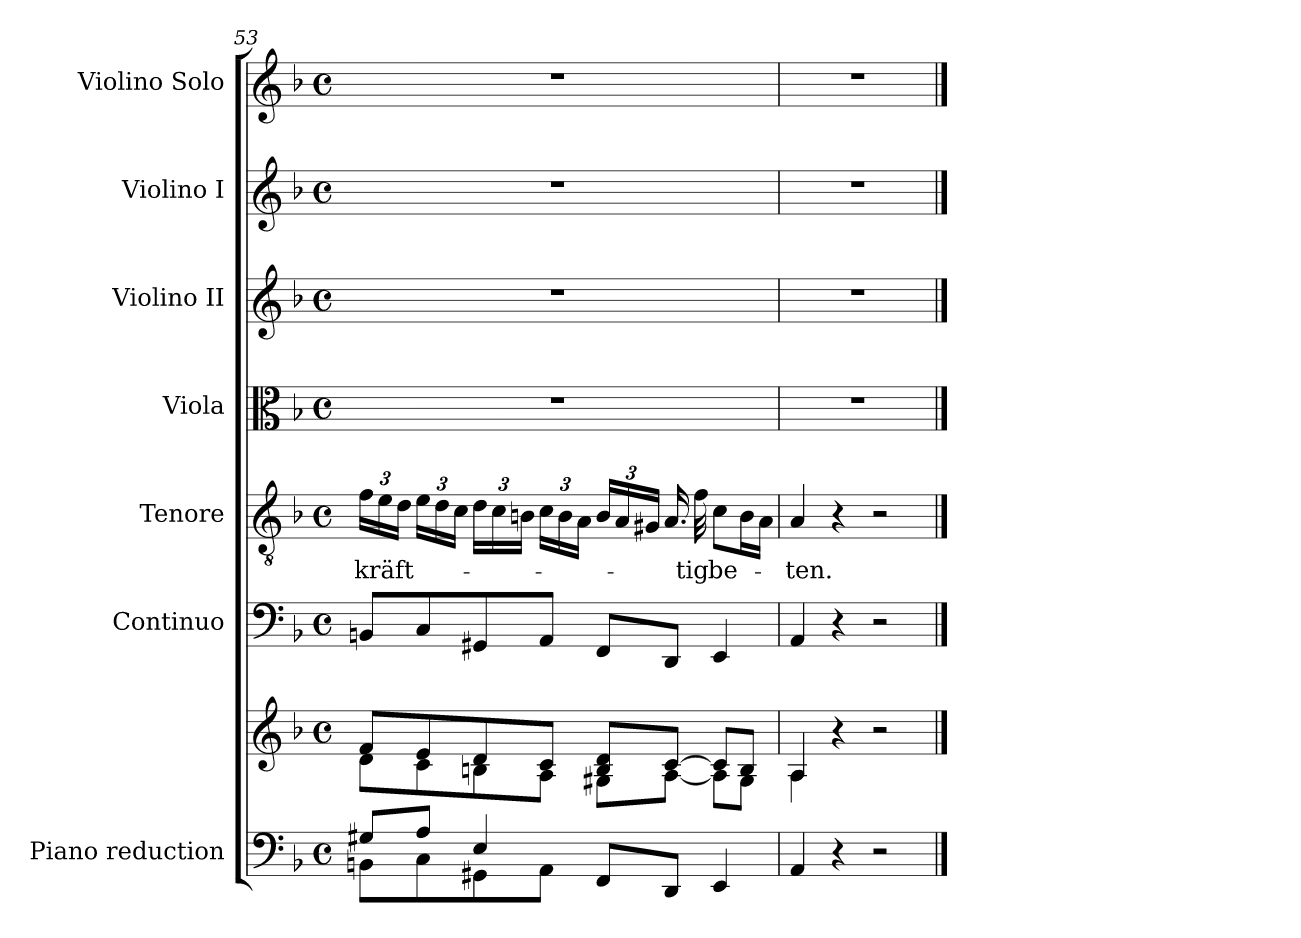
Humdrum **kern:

**kern	**kern	**kern	**kern	**text	**kern	**kern	**kern	**kern
*part7	*part7	*part6	*part5	*part5	*part4	*part3	*part2	*part1
*staff8	*staff7	*staff6	*staff5	*staff5	*staff4	*staff3	*staff2	*staff1
*I"Piano reduction	*	*I"Continuo	*I"Tenore	*	*I"Viola	*I"Violino II	*I"Violino I	*I"Violino Solo
*I'Pno	*	*	*	*	*	*	*	*I'Vln
!!LO:LB:g=z
*clefF4	*clefG2	*clefF4	*clefGv2	*	*clefC3	*clefG2	*clefG2	*clefG2
*k[b-]	*k[b-]	*k[b-]	*k[b-]	*	*k[b-]	*k[b-]	*k[b-]	*k[b-]
*M4/4	*M4/4	*M4/4	*M4/4	*	*M4/4	*M4/4	*M4/4	*M4/4
*met(c)	*met(c)	*met(c)	*met(c)	*	*met(c)	*met(c)	*met(c)	*met(c)
=53	=53	=53	=53	=53	=53	=53	=53	=53
*^	*^	*	*	*	*	*	*	*
*	*	*	*	*	*Xbrackettup	*	*	*	*	*
!	!	!	!	!	!	!LO:LY:b	!	!	!	!
8G#X/L	8BBn\L	8f/L	8d\L	8BBn/L	24f\LL	kräft-	1r	1r	1r	1r
.	.	.	.	.	24e\	.	.	.	.	.
.	.	.	.	.	24d\JJ	.	.	.	.	.
8A/J	8C\	8e/	8c\	8C/	24e\LL	.	.	.	.	.
.	.	.	.	.	24d\	.	.	.	.	.
.	.	.	.	.	24c\JJ	.	.	.	.	.
4E/	8GG#X\	8d/	8Bn\	8GG#X/	24d\LL	.	.	.	.	.
.	.	.	.	.	24c\	.	.	.	.	.
.	.	.	.	.	24Bn\JJ	.	.	.	.	.
.	8AA\J	8c/J	8A\J	8AA/J	24c\LL	.	.	.	.	.
.	.	.	.	.	24B\	.	.	.	.	.
.	.	.	.	.	24A\JJ	.	.	.	.	.
8FF/L	2ryy	8B/ 8d/L	8G#X\L	8FF/L	24B/LL	.	.	.	.	.
.	.	.	.	.	24A/	.	.	.	.	.
.	.	.	.	.	24G#X/JJ	.	.	.	.	.
8DD/J	.	[8c/J	[8A\J	8DD/J	16.A/	.	.	.	.	.
!	!	!	!	!	!	!LO:LY:b	!	!	!	!
.	.	.	.	.	32f\	-tig	.	.	.	.
!	!	!	!	!	!	!LO:LY:b	!	!	!	!
4EE/	.	8c/L]	8A\L]	4EE/	8c\L	be-	.	.	.	.
.	.	8B/J	8G#\J	.	16B\L	.	.	.	.	.
.	.	.	.	.	16A\JJ	.	.	.	.	.
*v	*v	*	*	*	*	*	*	*	*	*
=54	=54	=54	=54	=54	=54	=54	=54	=54	=54
!	!	!	!	!	!LO:LY:b	!	!	!	!
4AA/	4A/	4A\	4AA/	4A/	-ten.	1r	1r	1r	1r
4r	4r	4ryy	4r	4r	.	.	.	.	.
2r	2r	2ryy	2r	2r	.	.	.	.	.
*	*v	*v	*	*	*	*	*	*	*
==	==	==	==	==	==	==	==	==
*-	*-	*-	*-	*-	*-	*-	*-	*-
